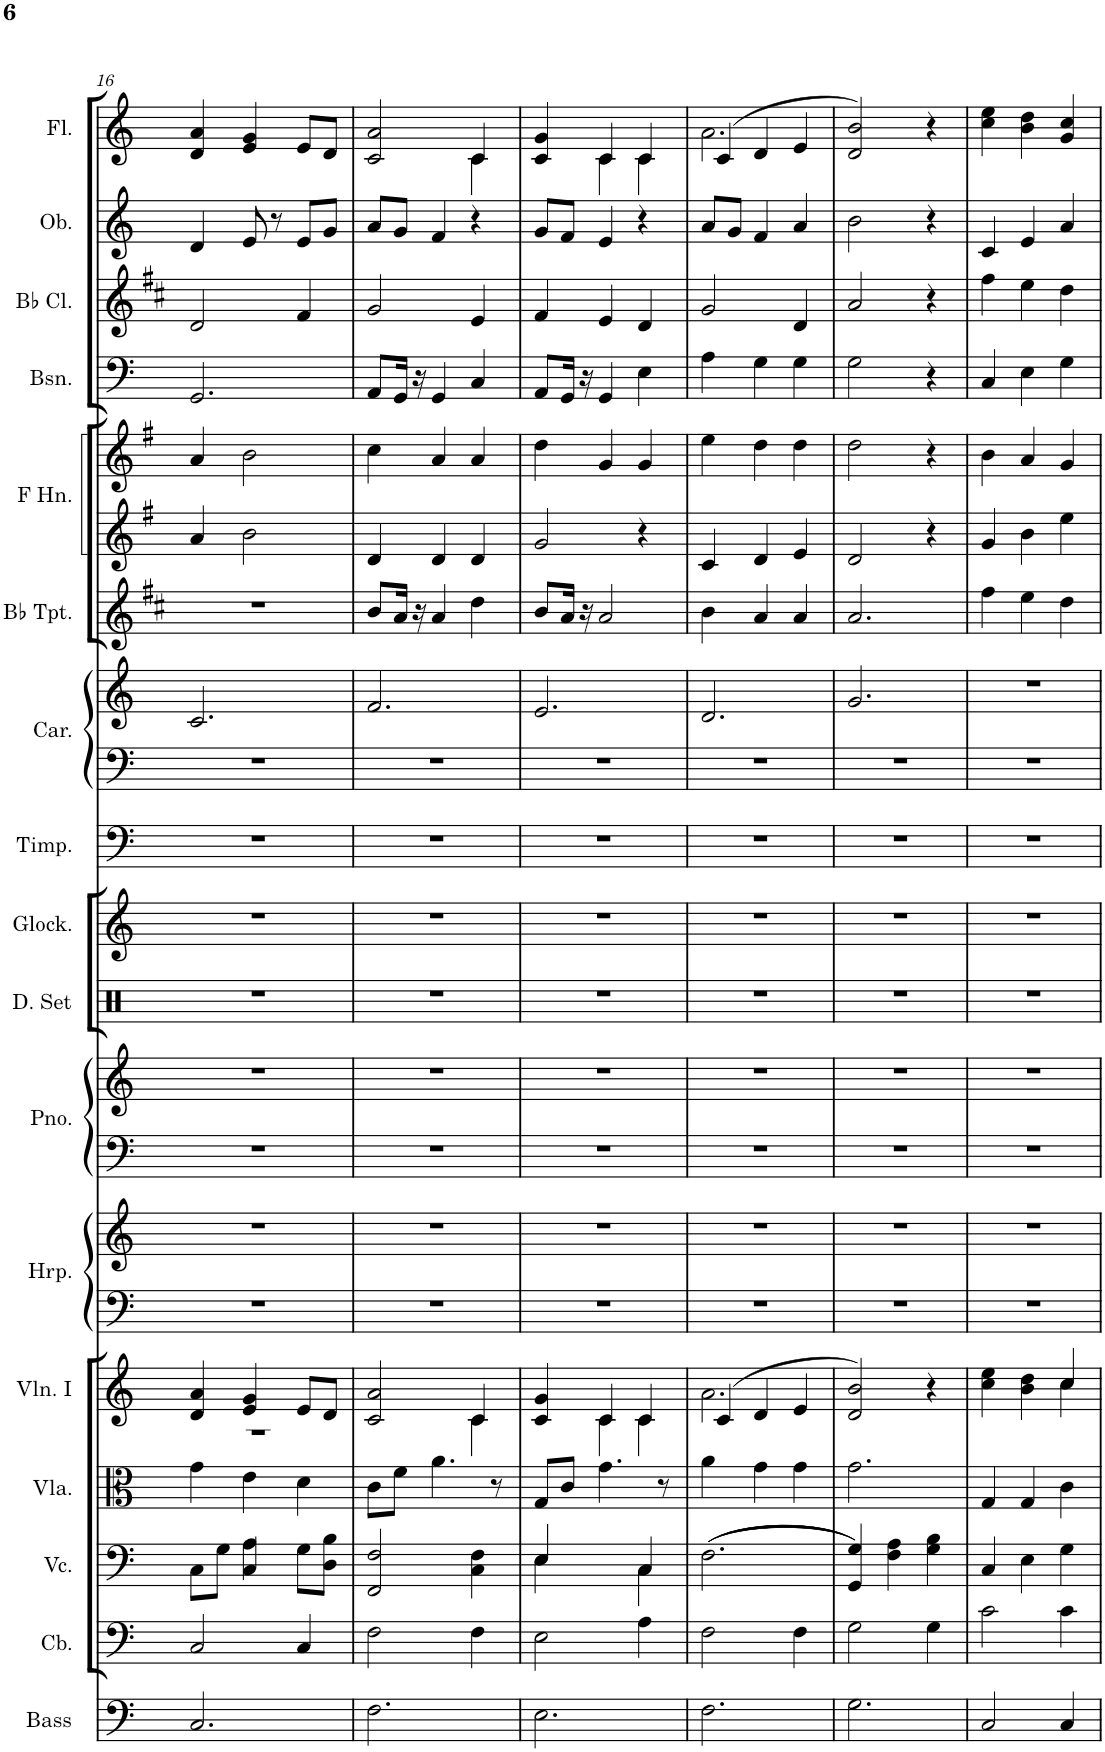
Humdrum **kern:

**kern	**kern	**kern	**kern	**kern	**kern	**kern	**kern	**kern	**kern	**kern	**kern	**kern	**kern	**kern	**kern	**kern	**kern	**kern	**kern	**kern
*part17	*part16	*part15	*part14	*part13	*part12	*part12	*part11	*part11	*part10	*part9	*part8	*part7	*part7	*part6	*part5	*part5	*part4	*part3	*part2	*part1
*staff21	*staff20	*staff19	*staff18	*staff17	*staff16	*staff15	*staff14	*staff13	*staff12	*staff11	*staff10	*staff9	*staff8	*staff7	*staff6	*staff5	*staff4	*staff3	*staff2	*staff1
*I"Acoustic Bass	*I"Contrabasses	*I"Violoncellos	*I"Violas	*I"Violins I	*I"Harp	*	*I"Grand Piano	*	*I"Drumset	*I"Glockenspiel	*I"Timpani	*I"Carillon	*	*I"Trumpets in Bb	*I"Horns in F	*	*I"Bassoons	*I"Clarinets in Bb	*I"Oboes	*I"Flutes
*I'Bass	*I'Cb.	*I'Vc.	*I'Vla.	*I'Vln. I	*I'Hrp.	*	*I'Pno.	*	*I'D. Set	*I'Glock.	*I'Timp.	*I'Car.	*	*	*	*	*I'Bsn.	*	*I'Ob.	*I'Fl.
!!LO:PB:g=z
*clefF4	*clefF4	*clefF4	*clefC3	*clefG2	*clefF4	*clefG2	*clefF4	*clefG2	*clefX	*clefG2	*clefF4	*clefF4	*clefG2	*clefG2	*clefG2	*clefG2	*clefF4	*clefG2	*clefG2	*clefG2
*Trd7c12	*Trd7c12	*	*	*	*	*	*	*	*	*Trd-14c-24	*	*	*	*Trd1c2	*Trd4c7	*Trd4c7	*	*Trd1c2	*	*
*k[]	*k[]	*k[]	*k[]	*k[]	*k[]	*k[]	*k[]	*k[]	*k[]	*k[]	*k[]	*k[]	*k[]	*k[f#c#]	*k[f#]	*k[f#]	*k[]	*k[f#c#]	*k[]	*k[]
*M3/4	*M3/4	*M3/4	*M3/4	*M3/4	*M3/4	*M3/4	*M3/4	*M3/4	*M3/4	*M3/4	*M3/4	*M3/4	*M3/4	*M3/4	*M3/4	*M3/4	*M3/4	*M3/4	*M3/4	*M3/4
=16	=16	=16	=16	=16	=16	=16	=16	=16	=16	=16	=16	=16	=16	=16	=16	=16	=16	=16	=16	=16
*	*	*	*	*^	*	*	*	*	*	*	*	*	*	*	*	*	*	*	*	*
2.C/	2C/	8C\L	4g\	4d/ 4a/	2.r	2.r	2.r	2.r	2.r	2.r	2.r	2.r	2.r	2.c/	2.r	4a/	4a/	2.GG/	2d/	4d/	4d/ 4a/
.	.	8G\J	.	.	.	.	.	.	.	.	.	.	.	.	.	.	.	.	.	.	.
.	.	4C/	4e\	4e/ 4g/	.	.	.	.	.	.	.	.	.	.	.	2b\	2b\	.	.	8e/	4e/ 4g/
.	.	.	.	.	.	.	.	.	.	.	.	.	.	.	.	.	.	.	.	8r	.
.	4C/	8G\L	4d\	8e/L	.	.	.	.	.	.	.	.	.	.	.	.	.	.	4f#/	8e/L	8e/L
.	.	8D\ 8B\J	.	8d/J	.	.	.	.	.	.	.	.	.	.	.	.	.	.	.	8g/J	8d/J
*	*	*	*	*v	*v	*	*	*	*	*	*	*	*	*	*	*	*	*	*	*	*
=17	=17	=17	=17	=17	=17	=17	=17	=17	=17	=17	=17	=17	=17	=17	=17	=17	=17	=17	=17	=17
2.F\	2F\	2FF/ 2F/	8c\L	2c/ 2a/	2.r	2.r	2.r	2.r	2.r	2.r	2.r	2.r	2.f/	8b/L	4d/	4cc\	8AA/L	2g/	8a/L	2c/ 2a/
.	.	.	8f\J	.	.	.	.	.	.	.	.	.	.	16a/Jk	.	.	16GG/Jk	.	8g/J	.
.	.	.	.	.	.	.	.	.	.	.	.	.	.	16r	.	.	16r	.	.	.
.	.	.	4.a\	.	.	.	.	.	.	.	.	.	.	4a/	4d/	4a/	4GG/	.	4f/	.
.	4F\	4C\ 4F\	.	4c/	.	.	.	.	.	.	.	.	.	4dd\	4d/	4a/	4C/	4e/	4r	4c/
.	.	.	8r	.	.	.	.	.	.	.	.	.	.	.	.	.	.	.	.	.
=18	=18	=18	=18	=18	=18	=18	=18	=18	=18	=18	=18	=18	=18	=18	=18	=18	=18	=18	=18	=18
2.E\	2E\	2E\	8G/L	4c/ 4g/	2.r	2.r	2.r	2.r	2.r	2.r	2.r	2.r	2.e/	8b/L	2g/	4dd\	8AA/L	4f#/	8g/L	4c/ 4g/
.	.	.	8c/J	.	.	.	.	.	.	.	.	.	.	16a/Jk	.	.	16GG/Jk	.	8f/J	.
.	.	.	.	.	.	.	.	.	.	.	.	.	.	16r	.	.	16r	.	.	.
.	.	.	4.g\	4c/	.	.	.	.	.	.	.	.	.	2a/	.	4g/	4GG/	4e/	4e/	4c/
.	4A\	4C/	.	4c/	.	.	.	.	.	.	.	.	.	.	4r	4g/	4E\	4d/	4r	4c/
.	.	.	8r	.	.	.	.	.	.	.	.	.	.	.	.	.	.	.	.	.
=19	=19	=19	=19	=19	=19	=19	=19	=19	=19	=19	=19	=19	=19	=19	=19	=19	=19	=19	=19	=19
*	*	*	*	*^	*	*	*	*	*	*	*	*	*	*	*	*	*	*	*	*^
2.F\	2F\	((2.F\	4a\	(4c/	2.a\	2.r	2.r	2.r	2.r	2.r	2.r	2.r	2.r	2.d/	4b\	4c/	4ee\	4A\	2g/	8a/L	(4c/	2.a\
.	.	.	.	.	.	.	.	.	.	.	.	.	.	.	.	.	.	.	.	8g/J	.	.
.	.	.	4g\	4d/	.	.	.	.	.	.	.	.	.	.	4a/	4d/	4dd\	4G\	.	4f/	4d/	.
.	4F\	.	4g\	4e/	.	.	.	.	.	.	.	.	.	.	4a/	4e/	4dd\	4G\	4d/	4a/	4e/	.
*	*	*	*	*v	*v	*	*	*	*	*	*	*	*	*	*	*	*	*	*	*	*v	*v
=20	=20	=20	=20	=20	=20	=20	=20	=20	=20	=20	=20	=20	=20	=20	=20	=20	=20	=20	=20	=20
2.G\	2G\	4GG/ 4G/))	2.g\	2d/ 2b/)	2.r	2.r	2.r	2.r	2.r	2.r	2.r	2.r	2.g/	2.a/	2d/	2dd\	2G\	2a/	2b\	2d/ 2b/)
.	.	4F\ 4A\	.	.	.	.	.	.	.	.	.	.	.	.	.	.	.	.	.	.
.	4G\	4G\ 4B\	.	4r	.	.	.	.	.	.	.	.	.	.	4r	4r	4r	4r	4r	4r
=21	=21	=21	=21	=21	=21	=21	=21	=21	=21	=21	=21	=21	=21	=21	=21	=21	=21	=21	=21	=21
2C/	2c\	4C/	4G/	4cc\ 4ee\	2.r	2.r	2.r	2.r	2.r	2.r	2.r	2.r	2.r	4ff#\	4g/	4b\	4C/	4ff#\	4c/	4cc\ 4ee\
.	.	4E\	4G/	4b\ 4dd\	.	.	.	.	.	.	.	.	.	4ee\	4b\	4a/	4E\	4ee\	4e/	4b\ 4dd\
4C/	4c\	4G\	4c\	4cc\	.	.	.	.	.	.	.	.	.	4dd\	4ee\	4g/	4G\	4dd\	4a/	4g/ 4cc/
=	=	=	=	=	=	=	=	=	=	=	=	=	=	=	=	=	=	=	=	=
*-	*-	*-	*-	*-	*-	*-	*-	*-	*-	*-	*-	*-	*-	*-	*-	*-	*-	*-	*-	*-
